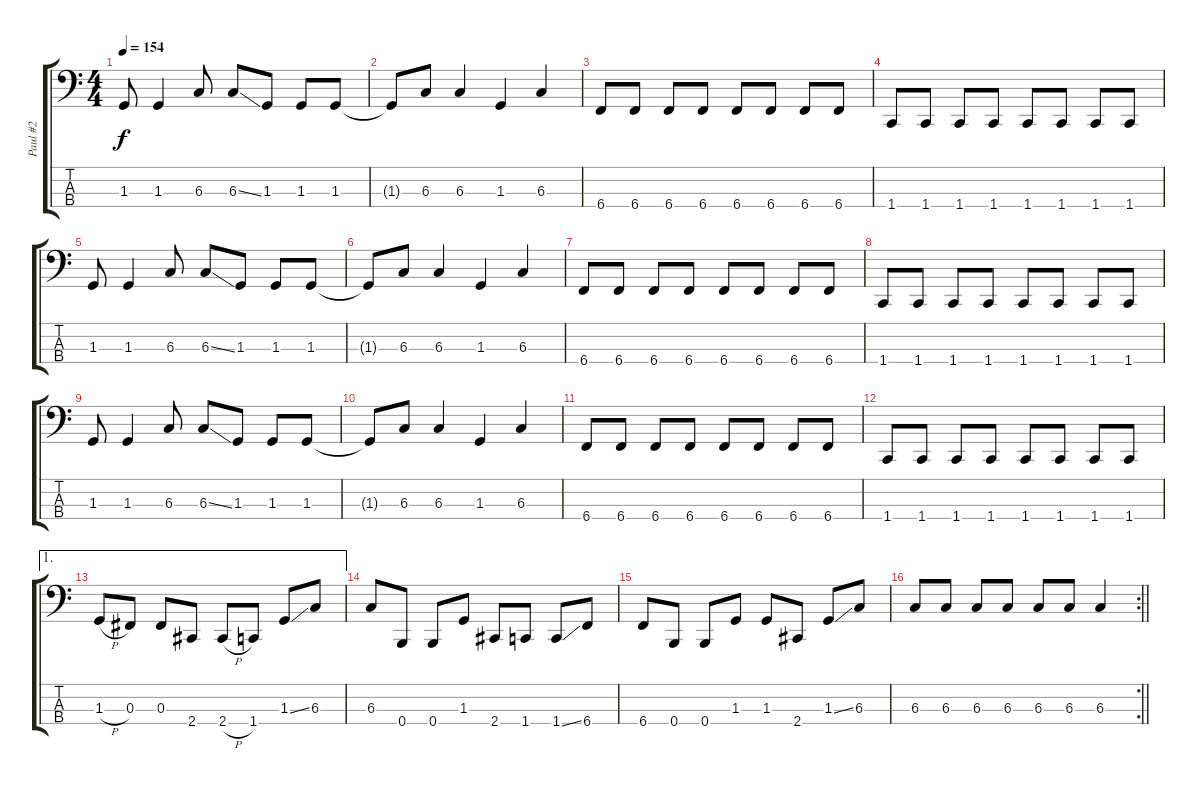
\track ("Paul #2" "Paul #2") {instrument electricbasspick}
\staff {score tabs}
\tuning (E2 B1 Gb1 B0) {hide}
\ts (4 4)
\tempo 154
\clef f4
\ks c
1.3.8{dy f} 1.3.4 6.3.8 6.3{ss}.8 1.3.8 1.3.8 1.3.8 |
1.3{t}.8 6.3.8 6.3.4 1.3.4 6.3.4 |
6.4.8 6.4.8 6.4.8 6.4.8 6.4.8 6.4.8 6.4.8 6.4.8 |
1.4.8 1.4.8 1.4.8 1.4.8 1.4.8 1.4.8 1.4.8 1.4.8 |
1.3.8 1.3.4 6.3.8 6.3{ss}.8 1.3.8 1.3.8 1.3.8 |
1.3{t}.8 6.3.8 6.3.4 1.3.4 6.3.4 |
6.4.8 6.4.8 6.4.8 6.4.8 6.4.8 6.4.8 6.4.8 6.4.8 |
1.4.8 1.4.8 1.4.8 1.4.8 1.4.8 1.4.8 1.4.8 1.4.8 |
1.3.8 1.3.4 6.3.8 6.3{ss}.8 1.3.8 1.3.8 1.3.8 |
1.3{t}.8 6.3.8 6.3.4 1.3.4 6.3.4 |
6.4.8 6.4.8 6.4.8 6.4.8 6.4.8 6.4.8 6.4.8 6.4.8 |
1.4.8 1.4.8 1.4.8 1.4.8 1.4.8 1.4.8 1.4.8 1.4.8 |
\ae 1
1.3{h}.8 0.3.8 0.3.8 2.4.8 2.4{h}.8 1.4.8 1.3{ss}.8 6.3.8 |
6.3.8 0.4.8 0.4.8 1.3.8 2.4.8 1.4.8 1.4{ss}.8 6.4.8 |
6.4.8 0.4.8 0.4.8 1.3.8 1.3.8 2.4.8 1.3{ss}.8 6.3.8 |
\rc 2
\barLineRight lightlight
6.3.8 6.3.8 6.3.8 6.3.8 6.3.8 6.3.8 6.3.4
